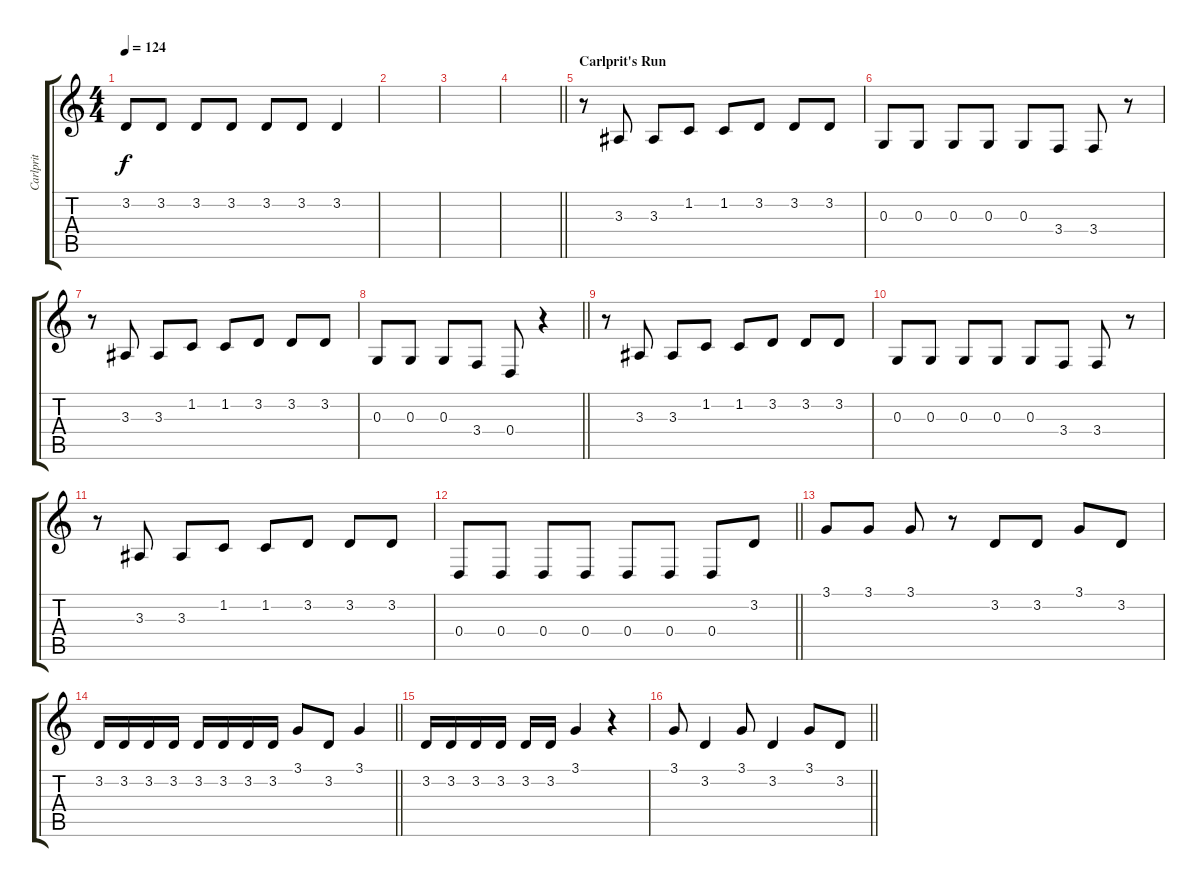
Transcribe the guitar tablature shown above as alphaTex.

\track ("Carlprit" "Carlprit") {instrument lead6voice}
\staff {score tabs}
\tuning (E4 B3 G3 D3 A2 E2) {hide}
\ts (4 4)
\tempo 124
\clef g2
\ks c
3.2.8{dy f} 3.2.8 3.2.8 3.2.8 3.2.8 3.2.8 3.2.4 |
|
|
\barLineRight lightlight
|
\section ("" "Carlprit's Run")
r.8 3.3.8 3.3.8 1.2.8 1.2.8 3.2.8 3.2.8 3.2.8 |
0.3.8 0.3.8 0.3.8 0.3.8 0.3.8 3.4.8 3.4.8 r.8 |
r.8 3.3.8 3.3.8 1.2.8 1.2.8 3.2.8 3.2.8 3.2.8 |
\barLineRight lightlight
0.3.8 0.3.8 0.3.8 3.4.8 0.4.8 r.4 |
r.8 3.3.8 3.3.8 1.2.8 1.2.8 3.2.8 3.2.8 3.2.8 |
0.3.8 0.3.8 0.3.8 0.3.8 0.3.8 3.4.8 3.4.8 r.8 |
r.8 3.3.8 3.3.8 1.2.8 1.2.8 3.2.8 3.2.8 3.2.8 |
\barLineRight lightlight
0.4.8 0.4.8 0.4.8 0.4.8 0.4.8 0.4.8 0.4.8 3.2.8 |
3.1.8 3.1.8 3.1.8 r.8 3.2.8 3.2.8 3.1.8 3.2.8 |
\barLineRight lightlight
3.2.16 3.2.16 3.2.16 3.2.16 3.2.16 3.2.16 3.2.16 3.2.16 3.1.8 3.2.8 3.1.4 |
3.2.16 3.2.16 3.2.16 3.2.16 3.2.16 3.2.16 3.1.4 r.4 |
\barLineRight lightlight
3.1.8 3.2.4 3.1.8 3.2.4 3.1.8 3.2.8
